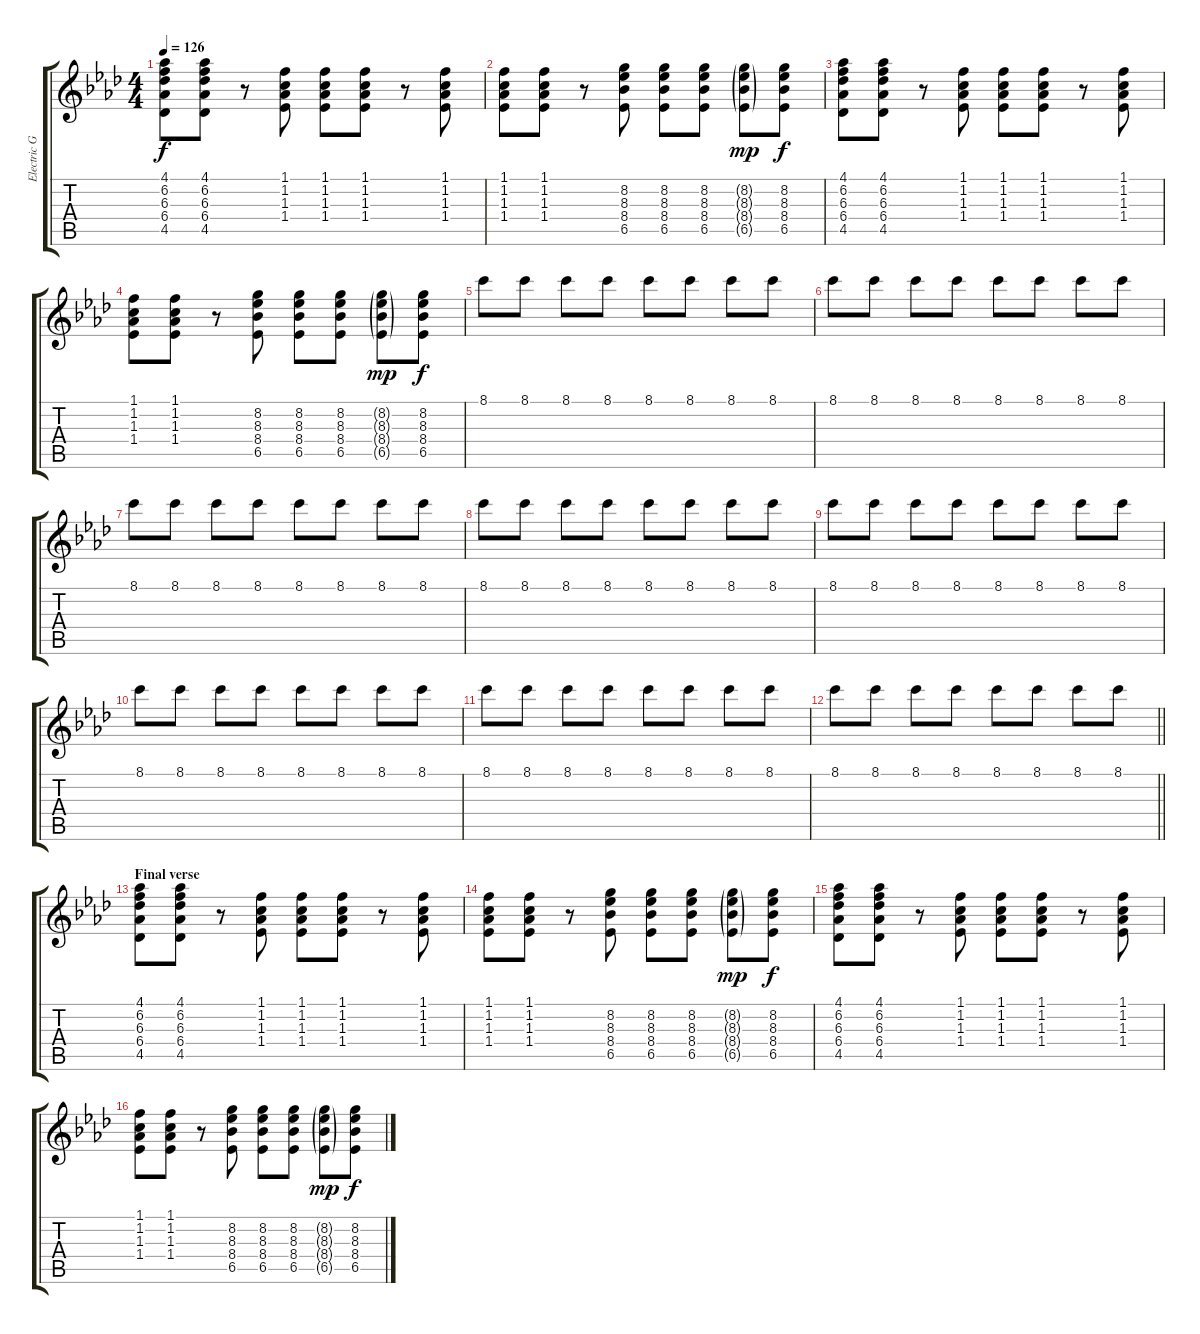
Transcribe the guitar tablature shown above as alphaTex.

\track ("Electric Guitar" "Electric G") {instrument electricguitarclean}
\staff {score tabs}
\tuning (E4 B3 G3 D3 A2 E2) {hide}
\ts (4 4)
\tempo 126
\clef g2
\ks ab
(4.1 6.2 6.3 6.4 4.5).8{dy f} (4.1 6.2 6.3 6.4 4.5).8 r.8 (1.1 1.2 1.3 1.4).8 (1.1 1.2 1.3 1.4).8 (1.1 1.2 1.3 1.4).8 r.8 (1.1 1.2 1.3 1.4).8 |
(1.1 1.2 1.3 1.4).8 (1.1 1.2 1.3 1.4).8 r.8 (8.2 8.3 8.4 6.5).8 (8.2 8.3 8.4 6.5).8 (8.2 8.3 8.4 6.5).8 (8.2{g} 8.3{g} 8.4{g} 6.5{g}).8{dy mp} (8.2 8.3 8.4 6.5).8{dy f} |
(4.1 6.2 6.3 6.4 4.5).8 (4.1 6.2 6.3 6.4 4.5).8 r.8 (1.1 1.2 1.3 1.4).8 (1.1 1.2 1.3 1.4).8 (1.1 1.2 1.3 1.4).8 r.8 (1.1 1.2 1.3 1.4).8 |
(1.1 1.2 1.3 1.4).8 (1.1 1.2 1.3 1.4).8 r.8 (8.2 8.3 8.4 6.5).8 (8.2 8.3 8.4 6.5).8 (8.2 8.3 8.4 6.5).8 (8.2{g} 8.3{g} 8.4{g} 6.5{g}).8{dy mp} (8.2 8.3 8.4 6.5).8{dy f} |
8.1.8 8.1.8 8.1.8 8.1.8 8.1.8 8.1.8 8.1.8 8.1.8 |
8.1.8 8.1.8 8.1.8 8.1.8 8.1.8 8.1.8 8.1.8 8.1.8 |
8.1.8 8.1.8 8.1.8 8.1.8 8.1.8 8.1.8 8.1.8 8.1.8 |
8.1.8 8.1.8 8.1.8 8.1.8 8.1.8 8.1.8 8.1.8 8.1.8 |
8.1.8 8.1.8 8.1.8 8.1.8 8.1.8 8.1.8 8.1.8 8.1.8 |
8.1.8 8.1.8 8.1.8 8.1.8 8.1.8 8.1.8 8.1.8 8.1.8 |
8.1.8 8.1.8 8.1.8 8.1.8 8.1.8 8.1.8 8.1.8 8.1.8 |
\barLineRight lightlight
8.1.8 8.1.8 8.1.8 8.1.8 8.1.8 8.1.8 8.1.8 8.1.8 |
\section ("" "Final verse")
(4.1 6.2 6.3 6.4 4.5).8 (4.1 6.2 6.3 6.4 4.5).8 r.8 (1.1 1.2 1.3 1.4).8 (1.1 1.2 1.3 1.4).8 (1.1 1.2 1.3 1.4).8 r.8 (1.1 1.2 1.3 1.4).8 |
(1.1 1.2 1.3 1.4).8 (1.1 1.2 1.3 1.4).8 r.8 (8.2 8.3 8.4 6.5).8 (8.2 8.3 8.4 6.5).8 (8.2 8.3 8.4 6.5).8 (8.2{g} 8.3{g} 8.4{g} 6.5{g}).8{dy mp} (8.2 8.3 8.4 6.5).8{dy f} |
(4.1 6.2 6.3 6.4 4.5).8 (4.1 6.2 6.3 6.4 4.5).8 r.8 (1.1 1.2 1.3 1.4).8 (1.1 1.2 1.3 1.4).8 (1.1 1.2 1.3 1.4).8 r.8 (1.1 1.2 1.3 1.4).8 |
(1.1 1.2 1.3 1.4).8 (1.1 1.2 1.3 1.4).8 r.8 (8.2 8.3 8.4 6.5).8 (8.2 8.3 8.4 6.5).8 (8.2 8.3 8.4 6.5).8 (8.2{g} 8.3{g} 8.4{g} 6.5{g}).8{dy mp} (8.2 8.3 8.4 6.5).8{dy f}
